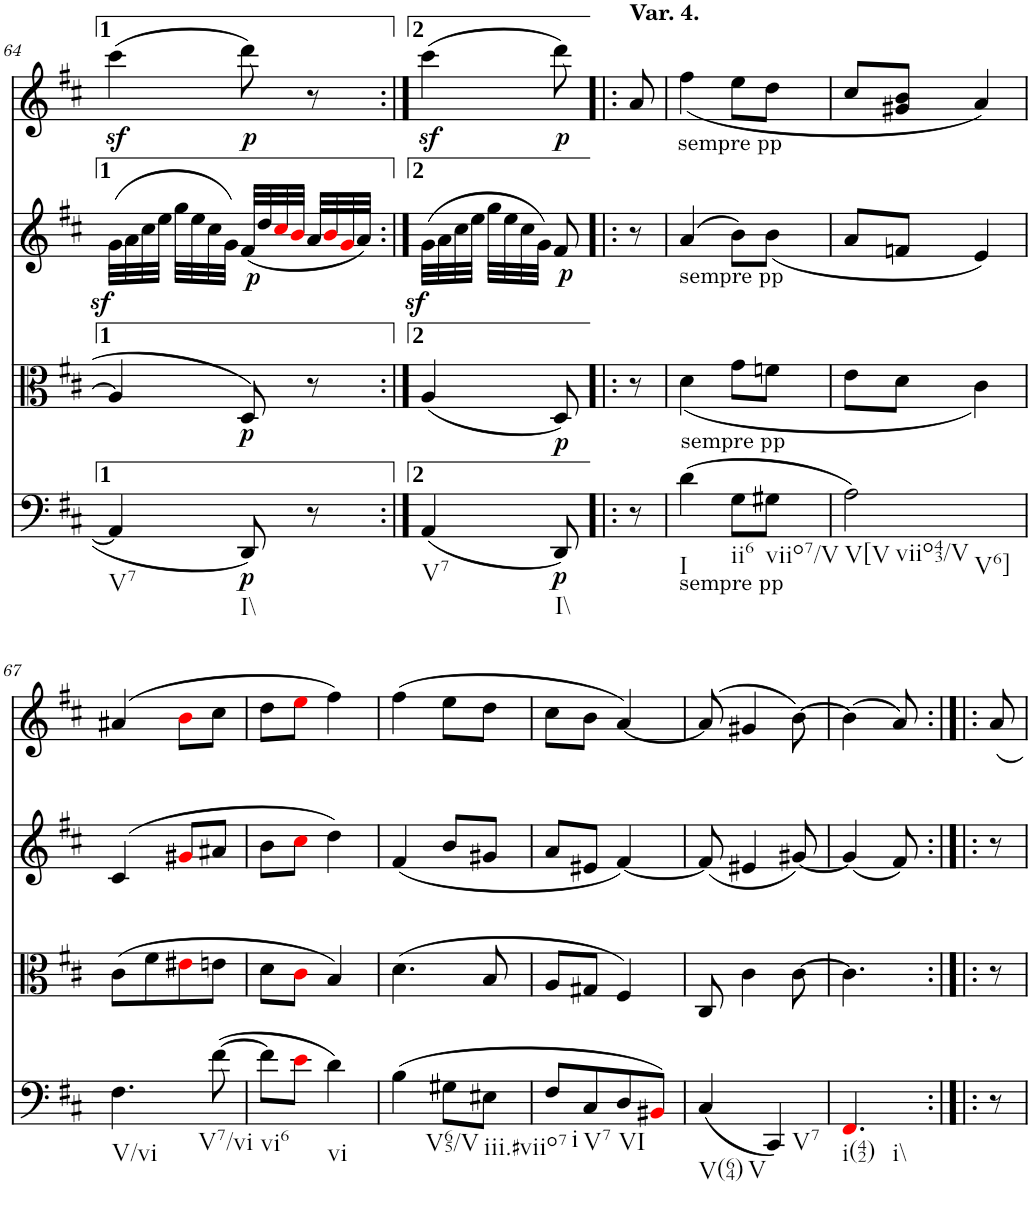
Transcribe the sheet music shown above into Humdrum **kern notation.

**kern	**dynam	**kern	**dynam	**kern	**dynam	**kern	**dynam
*part4	*part4	*part3	*part3	*part2	*part2	*part1	*part1
*staff4	*staff4	*staff3	*staff3	*staff2	*staff2	*staff1	*staff1
*I"Violoncello	*	*I"Viola	*	*I"Violin 2	*	*I"Violin 1	*
*I'Vc	*	*I'Vla	*	*I'Vln	*	*I'Vln	*
!!LO:PB:g=z
*clefF4	*	*clefC3	*	*clefG2	*	*clefG2	*
*k[f#c#]	*	*k[f#c#]	*	*k[f#c#]	*	*k[f#c#]	*
*D:	*	*D:	*	*D:	*	*D:	*
*M2/4	*	*M2/4	*	*M2/4	*	*M2/4	*
=64	=64	=64	=64	=64	=64	=64	=64
!LO:TX:b:t=V7	!	!	!	!	!	!	!
4AA/]	.	4A/]	.	(32gz<\LLL	.	(4ccc#z<\	.
.	.	.	.	32a\	.	.	.
.	.	.	.	32cc#\	.	.	.
.	.	.	.	32ee\JJJ	.	.	.
.	.	.	.	32gg\LLL	.	.	.
.	.	.	.	32ee\	.	.	.
.	.	.	.	32cc#\	.	.	.
.	.	.	.	32g\JJJ)	.	.	.
!LO:TX:b:t=I\\	!	!	!	!	!	!	!
!	!LO:DY:b	!	!LO:DY:b	!	!LO:DY:b	!	!LO:DY:b
8DD/	p	8D/	p	(32f#/LLL	p	8ddd\)	p
.	.	.	.	32dd/	.	.	.
.	.	.	.	32cc#i/	.	.	.
.	.	.	.	32bi/JJJ	.	.	.
8r	.	8r	.	32a/LLL	.	8r	.
.	.	.	.	32bi/	.	.	.
.	.	.	.	32gi/	.	.	.
.	.	.	.	32a/JJJ)	.	.	.
=64X7:|!	=64X7:|!	=64X7:|!	=64X7:|!	=64X7:|!	=64X7:|!	=64X7:|!	=64X7:|!
!LO:TX:b:t=V7	!	!	!	!	!	!	!
(4AA/	.	(4A/	.	(32gz<\LLL	.	(4ccc#z<\	.
.	.	.	.	32a\	.	.	.
.	.	.	.	32cc#\	.	.	.
.	.	.	.	32ee\JJJ	.	.	.
.	.	.	.	32gg\LLL	.	.	.
.	.	.	.	32ee\	.	.	.
.	.	.	.	32cc#\	.	.	.
.	.	.	.	32g\JJJ)	.	.	.
!LO:TX:b:t=I\\	!	!	!	!	!	!	!
!	!LO:DY:b	!	!LO:DY:b	!	!LO:DY:b	!	!LO:DY:b
8DD/)	p	8D/)	p	8f#/	p	8ddd\)	p
=64X8!|:	=64X8!|:	=64X8!|:	=64X8!|:	=64X8!|:	=64X8!|:	=64X8!|:	=64X8!|:
!	!	!	!	!	!	!LO:TX:a:B:t=Var. 4.	!
8r	.	8r	.	8r	.	8a/	.
=65	=65	=65	=65	=65	=65	=65	=65
!	!	!	!	!	!	!LO:TX:b:t=sempre pp	!
!	!	!	!	!LO:TX:b:t=sempre pp	!	!	!
!	!	!LO:TX:b:t=sempre pp	!	!	!	!	!
!LO:TX:b:t=sempre pp	!	!	!	!	!	!	!
!LO:TX:b:t=I	!	!	!	!	!	!	!
(4d\	.	(<4d\	.	(4a/	.	(<4ff#\	.
!LO:TX:b:t=ii6	!	!	!	!	!	!	!
8G\L	.	8g\L	.	8b\L)	.	8ee\L	.
!LO:TX:b:t=viio7/V	!	!	!	!	!	!	!
8G#X\J	.	8fn\J	.	(<8b\J	.	8dd\J	.
=66	=66	=66	=66	=66	=66	=66	=66
!LO:TX:b:t=V[V	!	!	!	!	!	!	!
!LO:TX:b:t=viio43/V	!	!	!	!	!	!	!
!LO:TX:b:t=V6]	!	!	!	!	!	!	!
2A\)	.	8e\L	.	8a/L	.	8cc#/L	.
.	.	8d\J	.	8fn/J	.	8g#X/ 8b/J	.
.	.	4c#\)	.	4e/)	.	4a/)	.
!!LO:LB:g=z
=67	=67	=67	=67	=67	=67	=67	=67
!LO:TX:b:t=V/vi	!	!	!	!	!	!	!
4.F#\	.	(8c#\L	.	(4c#/	.	(4a#X/	.
.	.	8f#\	.	.	.	.	.
.	.	8e#Xi\	.	8g#Xi/L	.	8bi\L	.
!LO:TX:b:t=V7/vi	!	!	!	!	!	!	!
([8f#\	.	8en\J	.	8a#X/J	.	8cc#\J	.
=68	=68	=68	=68	=68	=68	=68	=68
!LO:TX:b:t=vi6	!	!	!	!	!	!	!
8f#\L]	.	8d\L	.	8b\L	.	8dd\L	.
8ei\J	.	8c#i\J	.	8cc#i\J	.	8eei\J	.
!LO:TX:b:t=vi	!	!	!	!	!	!	!
4d\)	.	4B/)	.	4dd\)	.	4ff#\)	.
=69	=69	=69	=69	=69	=69	=69	=69
(4B\	.	(4.d\	.	(4f#/	.	(4ff#\	.
!LO:TX:b:t=V65/V	!	!	!	!	!	!	!
8G#X\L	.	.	.	8b/L	.	8ee\L	.
!LO:TX:b:t=iii.#viio7	!	!	!	!	!	!	!
8E#X\J	.	8B/	.	8g#X/J	.	8dd\J	.
=70	=70	=70	=70	=70	=70	=70	=70
!LO:TX:b:t=i	!	!	!	!	!	!	!
8F#/L	.	8A/L	.	8a/L	.	8cc#\L	.
!LO:TX:b:t=V7	!	!	!	!	!	!	!
8C#/	.	8G#X/J	.	8e#X/J	.	8b\J	.
!LO:TX:b:t=VI	!	!	!	!	!	!	!
8D/	.	4F#/)	.	[4f#/)	.	[4a/)	.
8BB#Xi/J)	.	.	.	.	.	.	.
=71	=71	=71	=71	=71	=71	=71	=71
!LO:TX:b:t=V(64)	!	!	!	!	!	!	!
!LO:TX:b:t=V	!	!	!	!	!	!	!
(4C#/	.	8C#/	.	(8f#/]	.	(8a/]	.
.	.	4c#\	.	4e#X/	.	4g#X/	.
!LO:TX:b:t=V7	!	!	!	!	!	!	!
4CC#/)	.	.	.	.	.	.	.
.	.	[8c#\	.	[8g#X/)	.	[8b\)	.
=72	=72	=72	=72	=72	=72	=72	=72
!LO:TX:b:t=i(42)	!	!	!	!	!	!	!
!LO:TX:b:t=i\\	!	!	!	!	!	!	!
4.FF#i/	.	4.c#\]	.	(4g#/]	.	(4b\]	.
.	.	.	.	8f#/)	.	8a/)	.
=72X9:|!|:	=72X9:|!|:	=72X9:|!|:	=72X9:|!|:	=72X9:|!|:	=72X9:|!|:	=72X9:|!|:	=72X9:|!|:
8r	.	8r	.	8r	.	8a/	.
=	=	=	=	=	=	=	=
*-	*-	*-	*-	*-	*-	*-	*-
